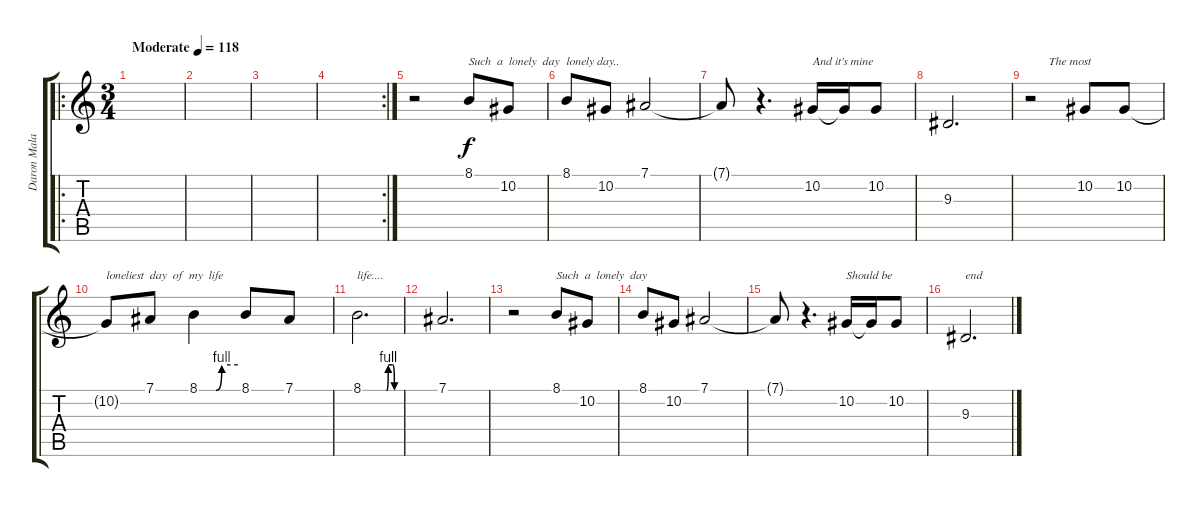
\track ("Daron Malakian vocal" "Daron Mala") {instrument sopranosax}
\staff {score tabs}
\tuning (Eb4 Bb3 Gb3 Db3 Ab2 Db2) {hide}
\ro
\ts (3 4)
\tempo (118 "Moderate")
\clef g2
\ks c
|
|
|
\rc 2
|
r.2 8.1.8{txt "Such  a  lonely  day"} 10.2.8 |
8.1.8{txt "lonely day.."} 10.2.8 7.1.2 |
7.1{t}.8 r.4{d} 10.2.16{txt "And it's mine"} 10.2{t}.16 10.2.8 |
9.3.2{d} |
r.2{txt "      The most"} 10.2.8 10.2.8 |
10.2{t}.8{txt "loneliest  day  of  my  life"} 7.1.8 8.1{be (custom 0 0 26 0 35 4 60 4)}.4 8.1.8 7.1.8 |
8.1{be (custom 0 0 38 0 41 4 48 4 51 0 60 0)}.2{d txt "life...."} |
7.1.2{d} |
r.2 8.1.8{txt "Such  a  lonely  day"} 10.2.8 |
8.1.8 10.2.8 7.1.2 |
7.1{t}.8 r.4{d} 10.2.16{txt "Should be"} 10.2{t}.16 10.2.8 |
9.3.2{d txt "end"}
